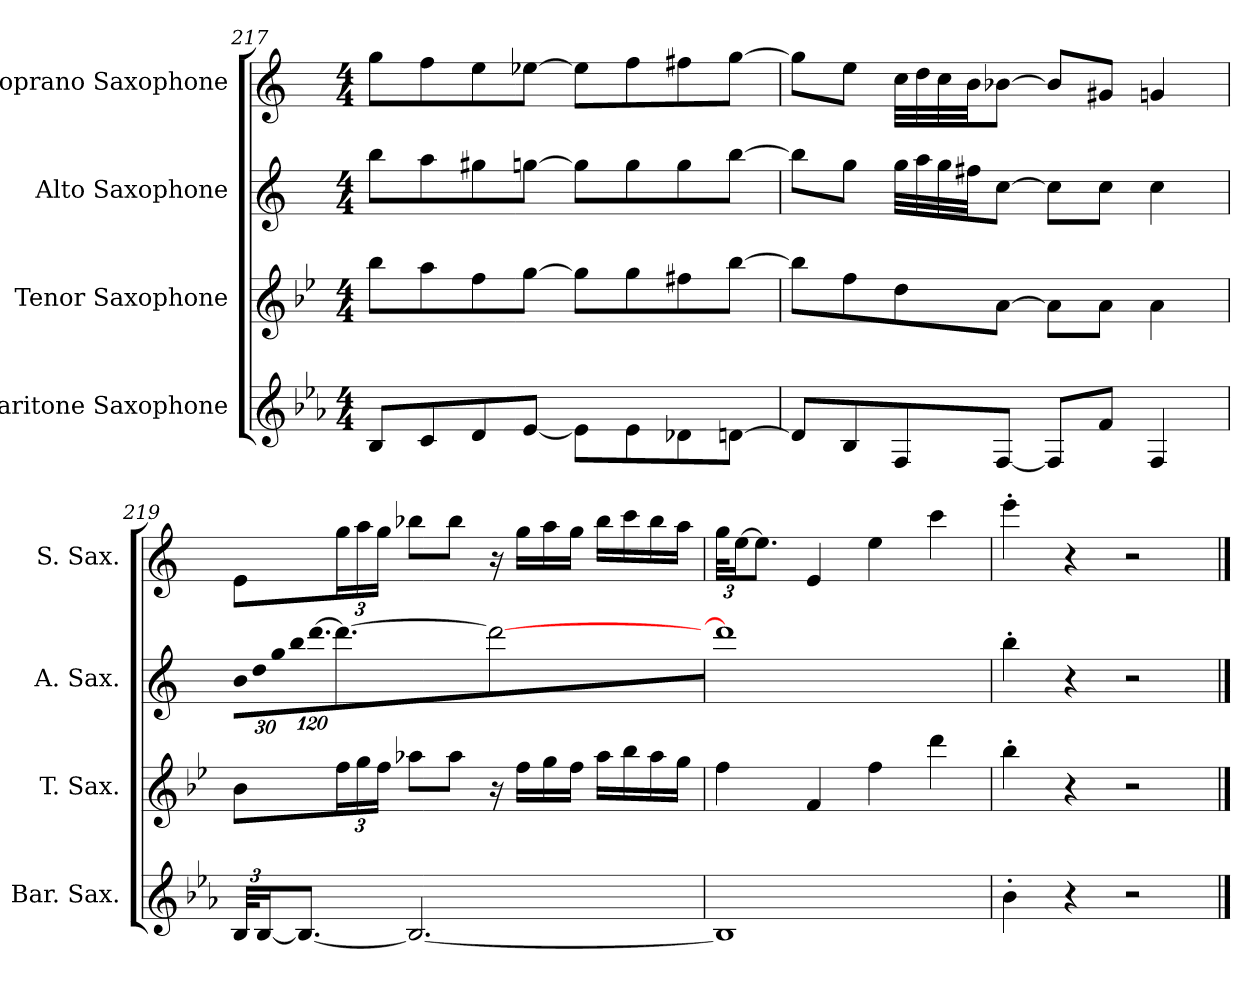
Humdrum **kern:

**kern	**kern	**kern	**kern
*part4	*part3	*part2	*part1
*staff4	*staff3	*staff2	*staff1
*I"Baritone Saxophone	*I"Tenor Saxophone	*I"Alto Saxophone	*I"Soprano Saxophone
*I'Bar. Sax.	*I'T. Sax.	*I'A. Sax.	*I'S. Sax.
!!LO:LB:g=z
*clefG2	*clefG2	*clefG2	*clefG2
*ITrd12c21	*ITrd8c14	*ITrd5c9	*ITrd1c2
*k[b-e-a-]	*k[b-e-]	*k[b-e-a-]	*k[b-e-]
*M4/4	*M4/4	*M4/4	*M4/4
=217	=217	=217	=217
8BB-/L	8b-\L	8dd\L	8ff\L
8C/	8a\	8cc\	8ee-\
8D/	8f\	8bn\	8dd\
[8E-/J	[8g\J	[8b-X\J	[8dd-X\J
8E-\L]	8g\L]	8b-\L]	8dd-\L]
8E-\	8g\	8b-\	8ee-\
8D-X\	8f#X\	8b-\	8een\
[8Dn\J	[8b-\J	[8dd\J	[8ff\J
=218	=218	=218	=218
8D/L]	8b-\L]	8dd\L]	8ff\L]
8BB-/	8f\	8b-\J	8dd\J
8FF/	8d\	32b-\LLL	32b-\LLL
.	.	32cc\	32cc\
.	.	32b-\	32b-\
.	.	32an\JJ	32a\JJ
[8FF/J	[8A\J	[8e-\J	[8a-X\J
8FF/L]	8A\L]	8e-\L]	8a-/L]
8F/J	8A\J	8e-\J	8f#X/J
4FF/	4A\	4e-\	4fn/
!!LO:LB:g=z
=219	=219	=219	=219
*Xbrackettup	*	*Xbrackettup	*
*	*	*	*MM70
!	!	!LO:N:vis=64	!
48BB-/KLL	8B-\L	960%17d\LLLL	8d\L
!	!	!LO:N:vis=64	!
.	.	960%17f\	.
[24BB-/J	.	.	.
!	!	!LO:N:vis=64	!
.	.	960%17b-\	.
!	!	!LO:N:vis=64	!
.	.	960%17dd\J	.
8.BB-/J_	.	.	.
!	!	!LO:N:vis=32.	!
.	.	[1920%103ff\JJJ	.
.	.	4.ff\_	.
*	*Xbrackettup	*	*Xbrackettup
.	24f\L	.	24ff\L
.	24g\	.	24gg\
.	24f\JJ	.	24ff\JJ
2.BB-/_	8a-X\L	.	8aa-X\L
.	8a-\J	.	8aa-\J
.	.	2ff\_	.
.	16r	.	16r
.	16f\LL	.	16ff\LL
.	16g\	.	16gg\
.	16f\JJ	.	16ff\JJ
.	16a-\LL	.	16aa-\LL
.	16b-\	.	16bb-\
.	16a-\	.	16aa-\
.	16g\JJ	.	16gg\JJ
.	.	1920ryy	.
=220	=220	=220	=220
1BB-]	4f\	1ff]	48ff\KLL
.	.	.	[24dd\J
.	.	.	8.dd\J]
.	4F/	.	4d/
.	4f\	.	4dd\
.	4dd\	.	4bb-\
=221	=221	=221	=221
4B-'\	4b-'\	4dd'\	4ddd'\
4r	4r	4r	4r
2r	2r	2r	2r
==	==	==	==
*-	*-	*-	*-
